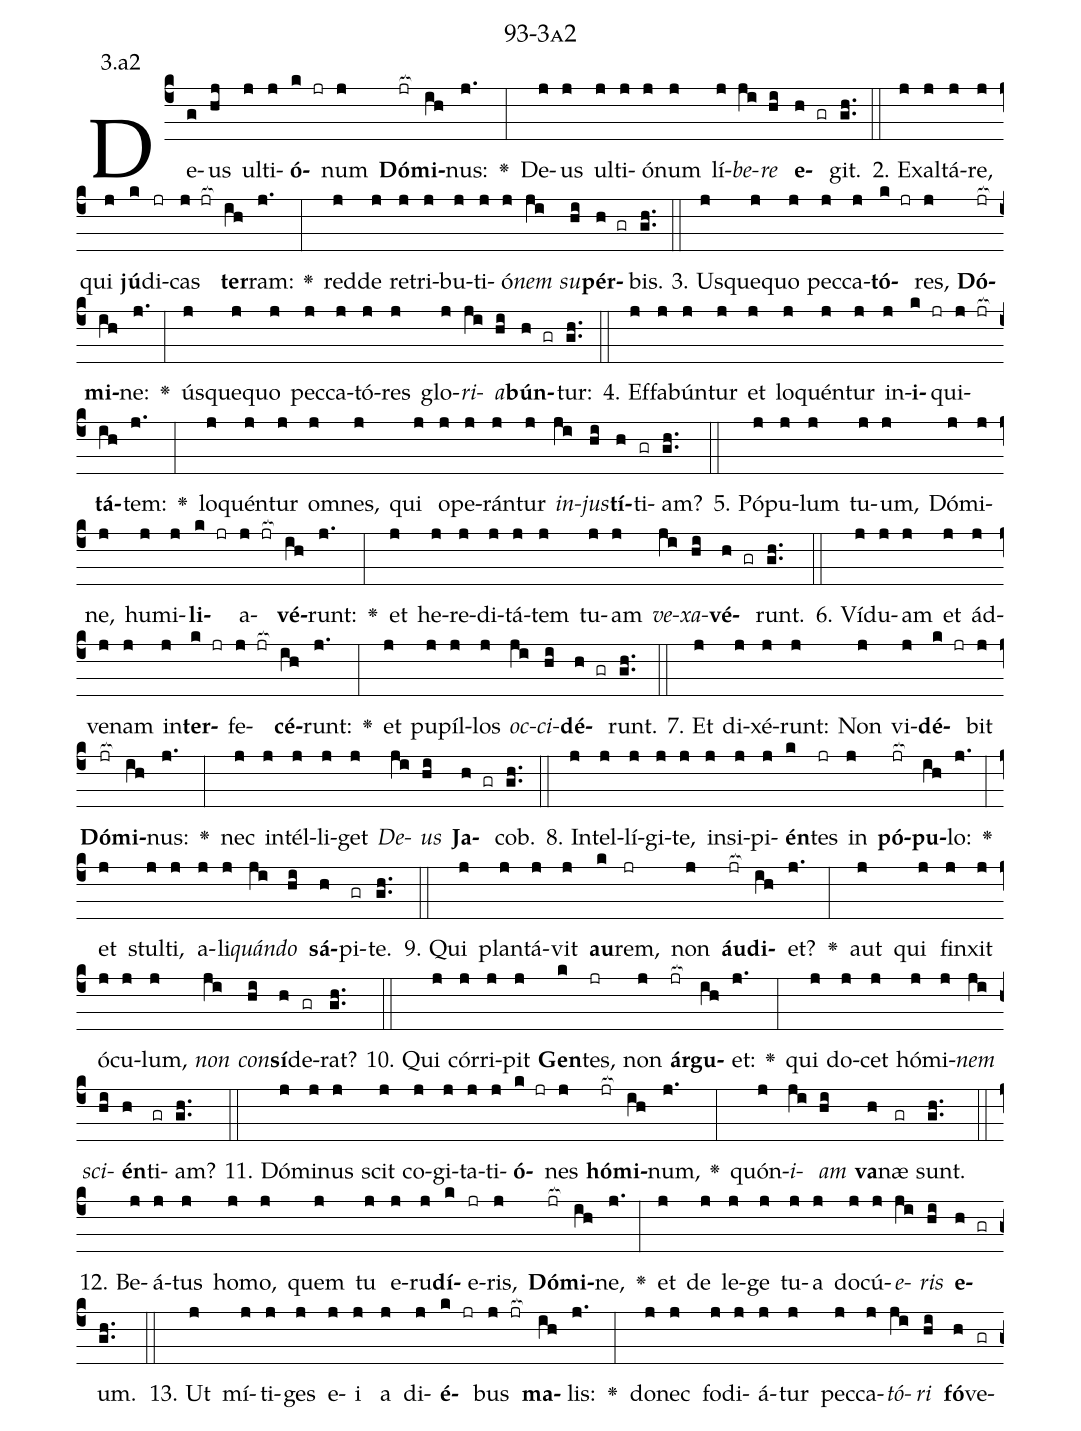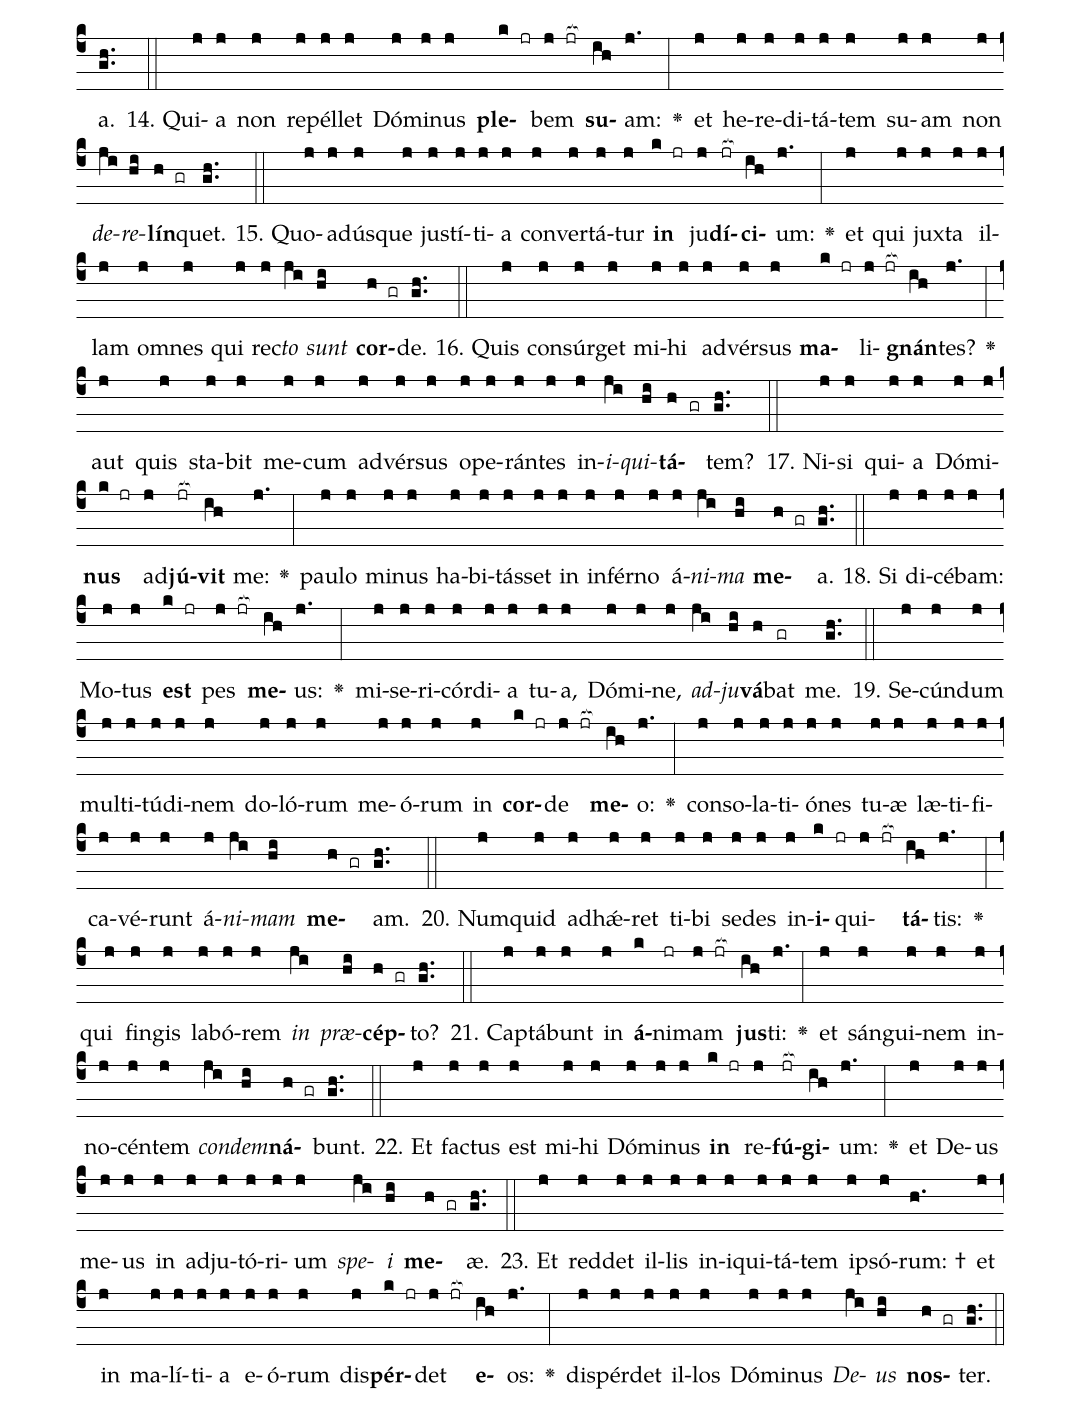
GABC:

name: 93-3a2;
annotation: 3.a2;
%%
(c4)De(g)us(hj) ul(j)ti(j)<b>ó</b>(k jr)num(j) <b>Dó</b>(jr[ocb:1{])<b>mi</b>(ih[ocb:0}])nus:(j.) <v>\greheightstar</v>(:) De(j)us(j) ul(j)ti(j)ó(j)num(j) lí(j)<i>be</i>(ji)<i>re</i>(hi) <b>e</b>(h gr)git.(gh..) (::)
2. Ex(j)al(j)tá(j)re,(j) qui(j) <b>jú</b>(k)di(jr)cas(j jr[ocb:1{]) <b>ter</b>(ih[ocb:0}])ram:(j.) <v>\greheightstar</v>(:) red(j)de(j) re(j)tri(j)bu(j)ti(j)ó(j)<i>nem</i>(ji) <i>su</i>(hi)<b>pér</b>(h gr)bis.(gh..) (::)
3. Us(j)que(j)quo(j) pec(j)ca(j)<b>tó</b>(k jr)res,(j) <b>Dó</b>(jr[ocb:1{])<b>mi</b>(ih[ocb:0}])ne:(j.) <v>\greheightstar</v>(:) ús(j)que(j)quo(j) pec(j)ca(j)tó(j)res(j) glo(j)<i>ri</i>(ji)<i>a</i>(hi)<b>bún</b>(h gr)tur:(gh..) (::)
4. Ef(j)fa(j)bún(j)tur(j) et(j) lo(j)quén(j)tur(j) in(j)<b>i</b>(k jr)qui(j jr[ocb:1{])<b>tá</b>(ih[ocb:0}])tem:(j.) <v>\greheightstar</v>(:) lo(j)quén(j)tur(j) om(j)nes,(j) qui(j) o(j)pe(j)rán(j)tur(j) <i>in</i>(ji)<i>jus</i>(hi)<b>tí</b>(h)ti(gr)am?(gh..) (::)
5. Pó(j)pu(j)lum(j) tu(j)um,(j) Dó(j)mi(j)ne,(j) hu(j)mi(j)<b>li</b>(k jr)a(j jr[ocb:1{])<b>vé</b>(ih[ocb:0}])runt:(j.) <v>\greheightstar</v>(:) et(j) he(j)re(j)di(j)tá(j)tem(j) tu(j)am(j) <i>ve</i>(ji)<i>xa</i>(hi)<b>vé</b>(h gr)runt.(gh..) (::)
6. Ví(j)du(j)am(j) et(j) ád(j)ve(j)nam(j) in(j)<b>ter</b>(k jr)fe(j jr[ocb:1{])<b>cé</b>(ih[ocb:0}])runt:(j.) <v>\greheightstar</v>(:) et(j) pu(j)píl(j)los(j) <i>oc</i>(ji)<i>ci</i>(hi)<b>dé</b>(h gr)runt.(gh..) (::)
7. Et(j) di(j)xé(j)runt:(j) Non(j) vi(j)<b>dé</b>(k jr)bit(j) <b>Dó</b>(jr[ocb:1{])<b>mi</b>(ih[ocb:0}])nus:(j.) <v>\greheightstar</v>(:) nec(j) in(j)tél(j)li(j)get(j) <i>De</i>(ji)<i>us</i>(hi) <b>Ja</b>(h gr)cob.(gh..) (::)
8. In(j)tel(j)lí(j)gi(j)te,(j) in(j)si(j)pi(j)<b>én</b>(k)tes(jr) in(j) <b>pó</b>(jr[ocb:1{])<b>pu</b>(ih[ocb:0}])lo:(j.) <v>\greheightstar</v>(:) et(j) stul(j)ti,(j) a(j)li(j)<i>quán</i>(ji)<i>do</i>(hi) <b>sá</b>(h)pi(gr)te.(gh..) (::)
9. Qui(j) plan(j)tá(j)vit(j) <b>au</b>(k)rem,(jr) non(j) <b>áu</b>(jr[ocb:1{])<b>di</b>(ih[ocb:0}])et?(j.) <v>\greheightstar</v>(:) aut(j) qui(j) fin(j)xit(j) ó(j)cu(j)lum,(j) <i>non</i>(ji) <i>con</i>(hi)<b>sí</b>(h)de(gr)rat?(gh..) (::)
10. Qui(j) cór(j)ri(j)pit(j) <b>Gen</b>(k)tes,(jr) non(j) <b>ár</b>(jr[ocb:1{])<b>gu</b>(ih[ocb:0}])et:(j.) <v>\greheightstar</v>(:) qui(j) do(j)cet(j) hó(j)mi(j)<i>nem</i>(ji) <i>sci</i>(hi)<b>én</b>(h)ti(gr)am?(gh..) (::)
11. Dó(j)mi(j)nus(j) scit(j) co(j)gi(j)ta(j)ti(j)<b>ó</b>(k jr)nes(j) <b>hó</b>(jr[ocb:1{])<b>mi</b>(ih[ocb:0}])num,(j.) <v>\greheightstar</v>(:) quón(j)<i>i</i>(ji)<i>am</i>(hi) <b>va</b>(h)næ(gr) sunt.(gh..) (::)
12. Be(j)á(j)tus(j) ho(j)mo,(j) quem(j) tu(j) e(j)ru(j)<b>dí</b>(k)e(jr)ris,(j) <b>Dó</b>(jr[ocb:1{])<b>mi</b>(ih[ocb:0}])ne,(j.) <v>\greheightstar</v>(:) et(j) de(j) le(j)ge(j) tu(j)a(j) do(j)cú(j)<i>e</i>(ji)<i>ris</i>(hi) <b>e</b>(h gr)um.(gh..) (::)
13. Ut(j) mí(j)ti(j)ges(j) e(j)i(j) a(j) di(j)<b>é</b>(k jr)bus(j jr[ocb:1{]) <b>ma</b>(ih[ocb:0}])lis:(j.) <v>\greheightstar</v>(:) do(j)nec(j) fo(j)di(j)á(j)tur(j) pec(j)ca(j)<i>tó</i>(ji)<i>ri</i>(hi) <b>fó</b>(h)ve(gr)a.(gh..) (::)
14. Qui(j)a(j) non(j) re(j)pél(j)let(j) Dó(j)mi(j)nus(j) <b>ple</b>(k jr)bem(j jr[ocb:1{]) <b>su</b>(ih[ocb:0}])am:(j.) <v>\greheightstar</v>(:) et(j) he(j)re(j)di(j)tá(j)tem(j) su(j)am(j) non(j) <i>de</i>(ji)<i>re</i>(hi)<b>lín</b>(h gr)quet.(gh..) (::)
15. Quo(j)ad(j)ús(j)que(j) jus(j)tí(j)ti(j)a(j) con(j)ver(j)tá(j)tur(j) <b>in</b>(k jr) ju(j)<b>dí</b>(jr[ocb:1{])<b>ci</b>(ih[ocb:0}])um:(j.) <v>\greheightstar</v>(:) et(j) qui(j) jux(j)ta(j) il(j)lam(j) om(j)nes(j) qui(j) rec(j)<i>to</i>(ji) <i>sunt</i>(hi) <b>cor</b>(h gr)de.(gh..) (::)
16. Quis(j) con(j)súr(j)get(j) mi(j)hi(j) ad(j)vér(j)sus(j) <b>ma</b>(k jr)li(j jr[ocb:1{])<b>gnán</b>(ih[ocb:0}])tes?(j.) <v>\greheightstar</v>(:) aut(j) quis(j) sta(j)bit(j) me(j)cum(j) ad(j)vér(j)sus(j) o(j)pe(j)rán(j)tes(j) in(j)<i>i</i>(ji)<i>qui</i>(hi)<b>tá</b>(h gr)tem?(gh..) (::)
17. Ni(j)si(j) qui(j)a(j) Dó(j)mi(j)<b>nus</b>(k jr) ad(j)<b>jú</b>(jr[ocb:1{])<b>vit</b>(ih[ocb:0}]) me:(j.) <v>\greheightstar</v>(:) pau(j)lo(j) mi(j)nus(j) ha(j)bi(j)tás(j)set(j) in(j) in(j)fér(j)no(j) á(j)<i>ni</i>(ji)<i>ma</i>(hi) <b>me</b>(h gr)a.(gh..) (::)
18. Si(j) di(j)cé(j)bam:(j) Mo(j)tus(j) <b>est</b>(k jr) pes(j jr[ocb:1{]) <b>me</b>(ih[ocb:0}])us:(j.) <v>\greheightstar</v>(:) mi(j)se(j)ri(j)cór(j)di(j)a(j) tu(j)a,(j) Dó(j)mi(j)ne,(j) <i>ad</i>(ji)<i>ju</i>(hi)<b>vá</b>(h)bat(gr) me.(gh..) (::)
19. Se(j)cún(j)dum(j) mul(j)ti(j)tú(j)di(j)nem(j) do(j)ló(j)rum(j) me(j)ó(j)rum(j) in(j) <b>cor</b>(k jr)de(j jr[ocb:1{]) <b>me</b>(ih[ocb:0}])o:(j.) <v>\greheightstar</v>(:) con(j)so(j)la(j)ti(j)ó(j)nes(j) tu(j)æ(j) læ(j)ti(j)fi(j)ca(j)vé(j)runt(j) á(j)<i>ni</i>(ji)<i>mam</i>(hi) <b>me</b>(h gr)am.(gh..) (::)
20. Num(j)quid(j) ad(j)hǽ(j)ret(j) ti(j)bi(j) se(j)des(j) in(j)<b>i</b>(k jr)qui(j jr[ocb:1{])<b>tá</b>(ih[ocb:0}])tis:(j.) <v>\greheightstar</v>(:) qui(j) fin(j)gis(j) la(j)bó(j)rem(j) <i>in</i>(ji) <i>præ</i>(hi)<b>cép</b>(h gr)to?(gh..) (::)
21. Cap(j)tá(j)bunt(j) in(j) <b>á</b>(k)ni(jr)mam(j jr[ocb:1{]) <b>jus</b>(ih[ocb:0}])ti:(j.) <v>\greheightstar</v>(:) et(j) sán(j)gui(j)nem(j) in(j)no(j)cén(j)tem(j) <i>con</i>(ji)<i>dem</i>(hi)<b>ná</b>(h gr)bunt.(gh..) (::)
22. Et(j) fac(j)tus(j) est(j) mi(j)hi(j) Dó(j)mi(j)nus(j) <b>in</b>(k jr) re(j)<b>fú</b>(jr[ocb:1{])<b>gi</b>(ih[ocb:0}])um:(j.) <v>\greheightstar</v>(:) et(j) De(j)us(j) me(j)us(j) in(j) ad(j)ju(j)tó(j)ri(j)um(j) <i>spe</i>(ji)<i>i</i>(hi) <b>me</b>(h gr)æ.(gh..) (::)
23. Et(j) red(j)det(j) il(j)lis(j) in(j)i(j)qui(j)tá(j)tem(j) ip(j)só(j)rum: †(h.) et(j) in(j) ma(j)lí(j)ti(j)a(j) e(j)ó(j)rum(j) dis(j)<b>pér</b>(k jr)det(j jr[ocb:1{]) <b>e</b>(ih[ocb:0}])os:(j.) <v>\greheightstar</v>(:) dis(j)pér(j)det(j) il(j)los(j) Dó(j)mi(j)nus(j) <i>De</i>(ji)<i>us</i>(hi) <b>nos</b>(h gr)ter.(gh..) (::)
